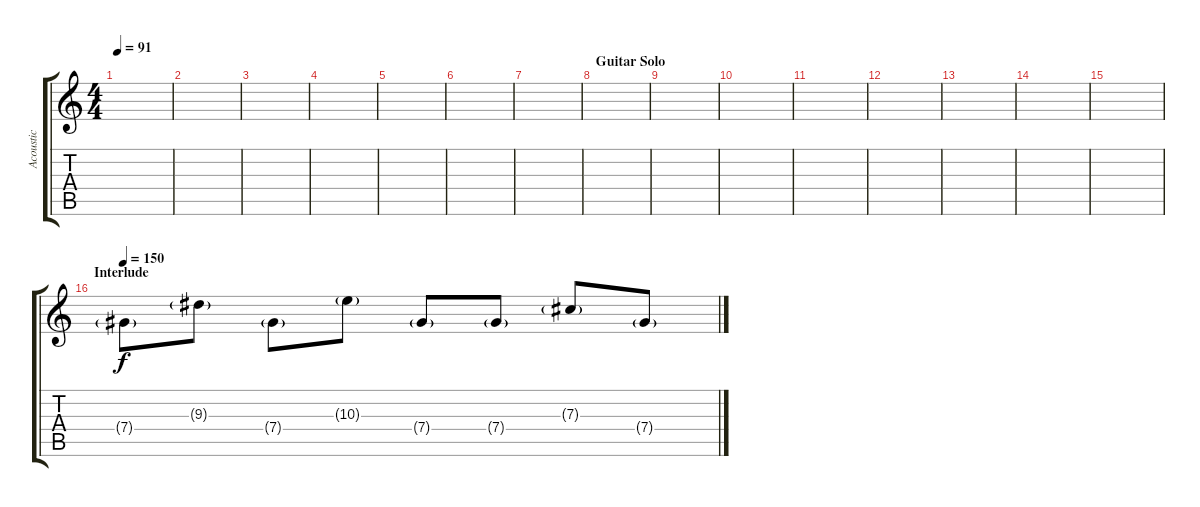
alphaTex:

\track ("Acoustic" "Acoustic") {instrument electricguitarclean}
\staff {score tabs}
\tuning (Eb4 Bb3 Gb3 Db3 Ab2 Eb2) {hide}
\ts (4 4)
\tempo 91
\clef g2
\ks c
|
|
|
|
|
|
|
\section ("" "Guitar Solo")
|
|
|
|
|
|
|
|
\section ("" "Interlude")
\tempo 150
7.4{g}.8 9.3{g}.8 7.4{g}.8 10.3{g}.8 7.4{g}.8 7.4{g}.8 7.3{g}.8 7.4{g}.8
